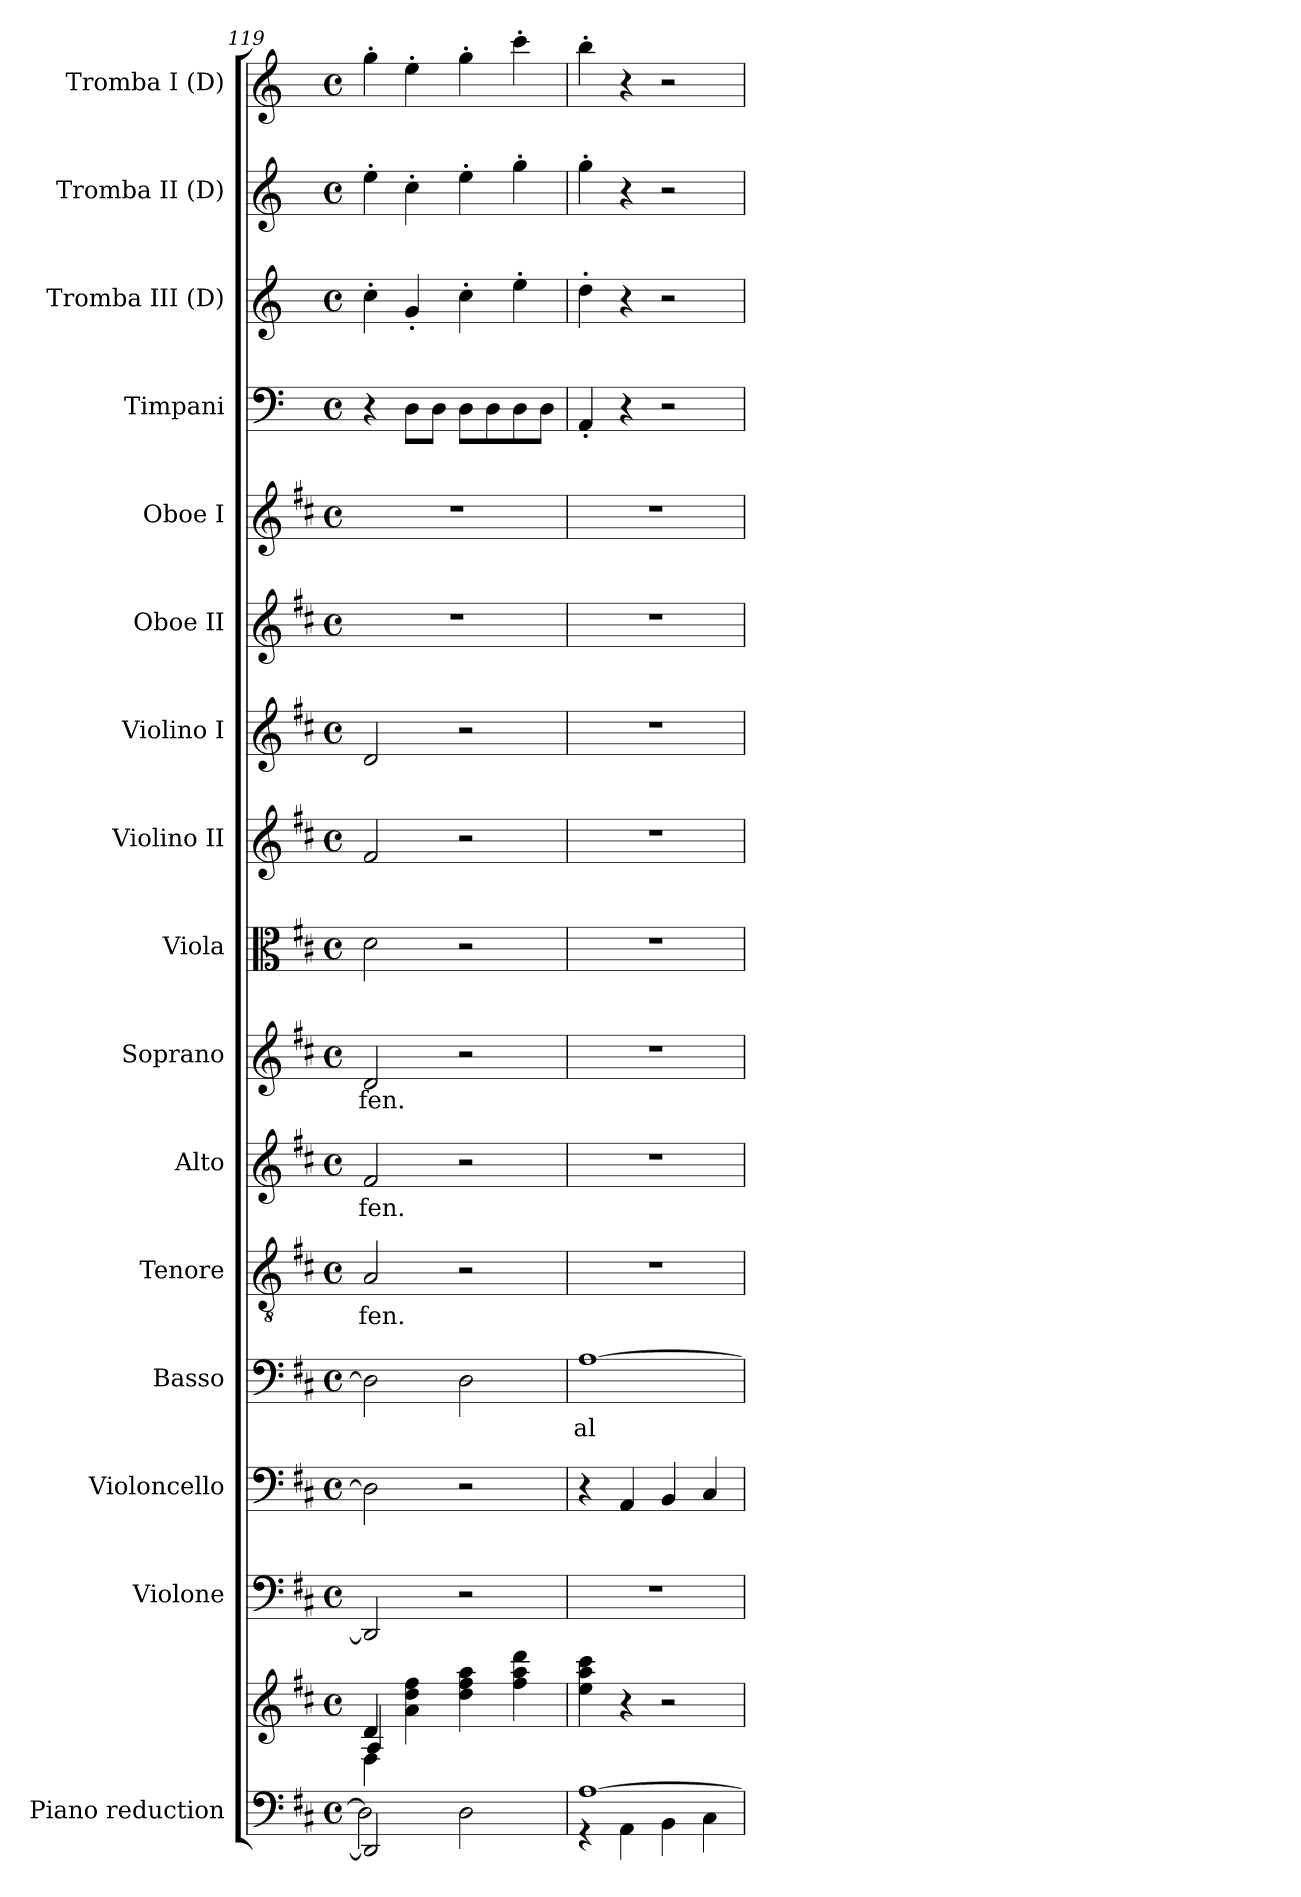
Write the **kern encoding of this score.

**kern	**kern	**kern	**kern	**kern	**text	**kern	**text	**kern	**text	**kern	**text	**kern	**kern	**kern	**kern	**kern	**kern	**kern	**kern	**kern
*part16	*part16	*part15	*part14	*part13	*part13	*part12	*part12	*part11	*part11	*part10	*part10	*part9	*part8	*part7	*part6	*part5	*part4	*part3	*part2	*part1
*staff17	*staff16	*staff15	*staff14	*staff13	*staff13	*staff12	*staff12	*staff11	*staff11	*staff10	*staff10	*staff9	*staff8	*staff7	*staff6	*staff5	*staff4	*staff3	*staff2	*staff1
*I"Piano reduction	*	*I"Violone	*I"Violoncello	*I"Basso	*	*I"Tenore	*	*I"Alto	*	*I"Soprano	*	*I"Viola	*I"Violino II	*I"Violino I	*I"Oboe II	*I"Oboe I	*I"Timpani	*I"Tromba III (D)	*I"Tromba II (D)	*I"Tromba I (D)
*I'Pno	*	*	*	*	*	*	*	*	*	*	*	*	*	*	*I'Ob	*I'Ob	*I'Timp	*	*	*
*clefF4	*clefG2	*clefF4	*clefF4	*clefF4	*	*clefGv2	*	*clefG2	*	*clefG2	*	*clefC3	*clefG2	*clefG2	*clefG2	*clefG2	*clefF4	*clefG2	*clefG2	*clefG2
*	*	*ITrd7c12	*	*	*	*	*	*	*	*	*	*	*	*	*	*	*	*ITrd-1c-2	*ITrd-1c-2	*ITrd-1c-2
*k[f#c#]	*k[f#c#]	*k[f#c#]	*k[f#c#]	*k[f#c#]	*	*k[f#c#]	*	*k[f#c#]	*	*k[f#c#]	*	*k[f#c#]	*k[f#c#]	*k[f#c#]	*k[f#c#]	*k[f#c#]	*k[]	*k[f#c#]	*k[f#c#]	*k[f#c#]
*M4/4	*M4/4	*M4/4	*M4/4	*M4/4	*	*M4/4	*	*M4/4	*	*M4/4	*	*M4/4	*M4/4	*M4/4	*M4/4	*M4/4	*M4/4	*M4/4	*M4/4	*M4/4
*met(c)	*met(c)	*met(c)	*met(c)	*met(c)	*	*met(c)	*	*met(c)	*	*met(c)	*	*met(c)	*met(c)	*met(c)	*met(c)	*met(c)	*met(c)	*met(c)	*met(c)	*met(c)
=119	=119	=119	=119	=119	=119	=119	=119	=119	=119	=119	=119	=119	=119	=119	=119	=119	=119	=119	=119	=119
*^	*^	*	*	*	*	*	*	*	*	*	*	*	*	*	*	*	*	*	*	*
*	*	*	*^	*	*	*	*	*	*	*	*	*	*	*	*	*	*	*	*	*	*	*
!	!	!	!	!	!	!	!	!	!	!LO:LY:b	!	!LO:LY:b	!	!LO:LY:b	!	!	!	!	!	!	!	!	!
2DD/]	2D\]	4d/	4F#\	4A/	2DDD/]	2D\]	2D\]	.	2A/	-fen.	2f#/	-fen.	2d/	-fen.	2d\	2f#/	2d/	1r	1r	4r	4dd'\	4ff#'\	4aa'\
.	.	4a\ 4dd\ 4ff#\	4ryy	4ryy	.	.	.	.	.	.	.	.	.	.	.	.	.	.	.	8D\L	4a'/	4dd'\	4ff#'\
.	.	.	.	.	.	.	.	.	.	.	.	.	.	.	.	.	.	.	.	8D\J	.	.	.
2ryy	2D\	4dd\ 4ff#\ 4aa\	2ryy	2ryy	2r	2r	2D\	.	2r	.	2r	.	2r	.	2r	2r	2r	.	.	8D\L	4dd'\	4ff#'\	4aa'\
.	.	.	.	.	.	.	.	.	.	.	.	.	.	.	.	.	.	.	.	8D\	.	.	.
.	.	4ff#\ 4aa\ 4ddd\	.	.	.	.	.	.	.	.	.	.	.	.	.	.	.	.	.	8D\	4ff#'\	4aa'\	4ddd'\
.	.	.	.	.	.	.	.	.	.	.	.	.	.	.	.	.	.	.	.	8D\J	.	.	.
*	*	*v	*v	*v	*	*	*	*	*	*	*	*	*	*	*	*	*	*	*	*	*	*	*
=120	=120	=120	=120	=120	=120	=120	=120	=120	=120	=120	=120	=120	=120	=120	=120	=120	=120	=120	=120	=120	=120
!	!	!	!	!	!	!LO:LY:b	!	!	!	!	!	!	!	!	!	!	!	!	!	!	!
[1A	4r	4ee\ 4aa\ 4ccc#\	1r	4r	[1A	al-	1r	.	1r	.	1r	.	1r	1r	1r	1r	1r	4AA'/	4ee'\	4aa'\	4ccc#'\
.	4AA\	4r	.	4AA/	.	.	.	.	.	.	.	.	.	.	.	.	.	4r	4r	4r	4r
.	4BB\	2r	.	4BB/	.	.	.	.	.	.	.	.	.	.	.	.	.	2r	2r	2r	2r
.	4C#\	.	.	4C#/	.	.	.	.	.	.	.	.	.	.	.	.	.	.	.	.	.
*v	*v	*	*	*	*	*	*	*	*	*	*	*	*	*	*	*	*	*	*	*	*
=	=	=	=	=	=	=	=	=	=	=	=	=	=	=	=	=	=	=	=	=
*-	*-	*-	*-	*-	*-	*-	*-	*-	*-	*-	*-	*-	*-	*-	*-	*-	*-	*-	*-	*-
